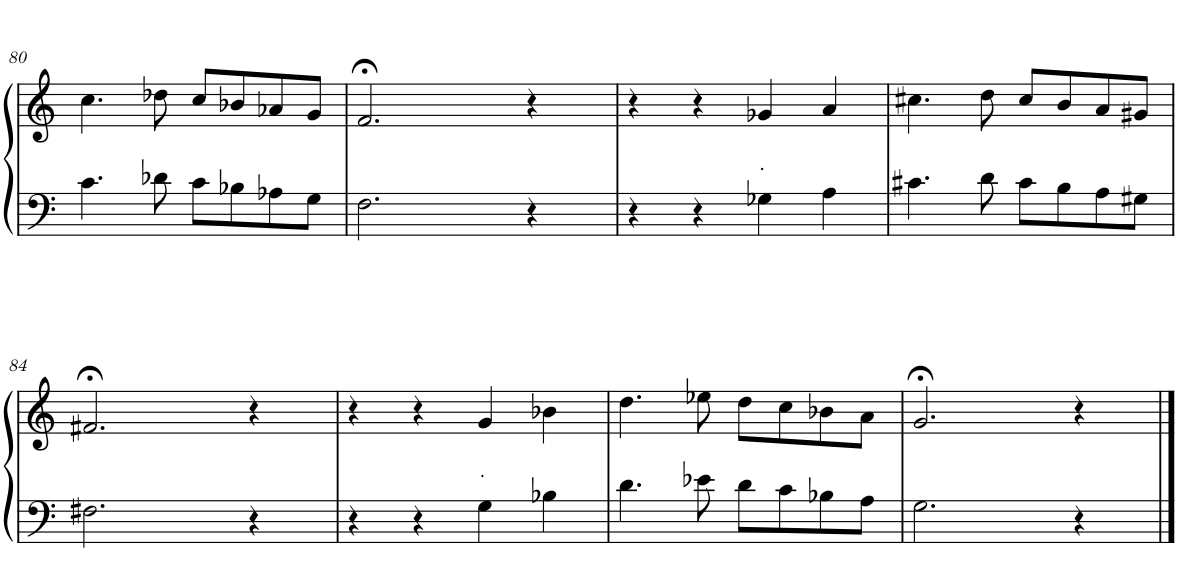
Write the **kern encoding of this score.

**kern	**kern
*part1	*part1
*staff2	*staff1
*I"Piano	*
*I'Pno.	*
!!LO:PB:g=z
*clefF4	*clefG2
*k[]	*k[]
*M4/4	*M4/4
=80	=80
4.c\	4.cc\
8d-X\	8dd-X\
8c\L	8cc/L
8B-X\	8b-X/
8A-X\	8a-X/
8G\J	8g/J
=81	=81
2.F\	2.f;</
4r	4r
=82	=82
4r	4r
4r	4r
!LO:TX:a:t=.	!
4G-X\	4g-X/
4A\	4a/
=83	=83
4.c#X\	4.cc#X\
8d\	8dd\
8c#\L	8cc#/L
8B\	8b/
8A\	8a/
8G#X\J	8g#X/J
!!LO:LB:g=z
=84	=84
2.F#X\	2.f#X;</
4r	4r
=85	=85
4r	4r
4r	4r
!LO:TX:a:t=.	!
4G\	4g/
4B-X\	4b-X\
=86	=86
4.d\	4.dd\
8e-X\	8ee-X\
8d\L	8dd\L
8c\	8cc\
8B-X\	8b-X\
8A\J	8a\J
=87	=87
2.G\	2.g;</
4r	4r
==	==
*-	*-
